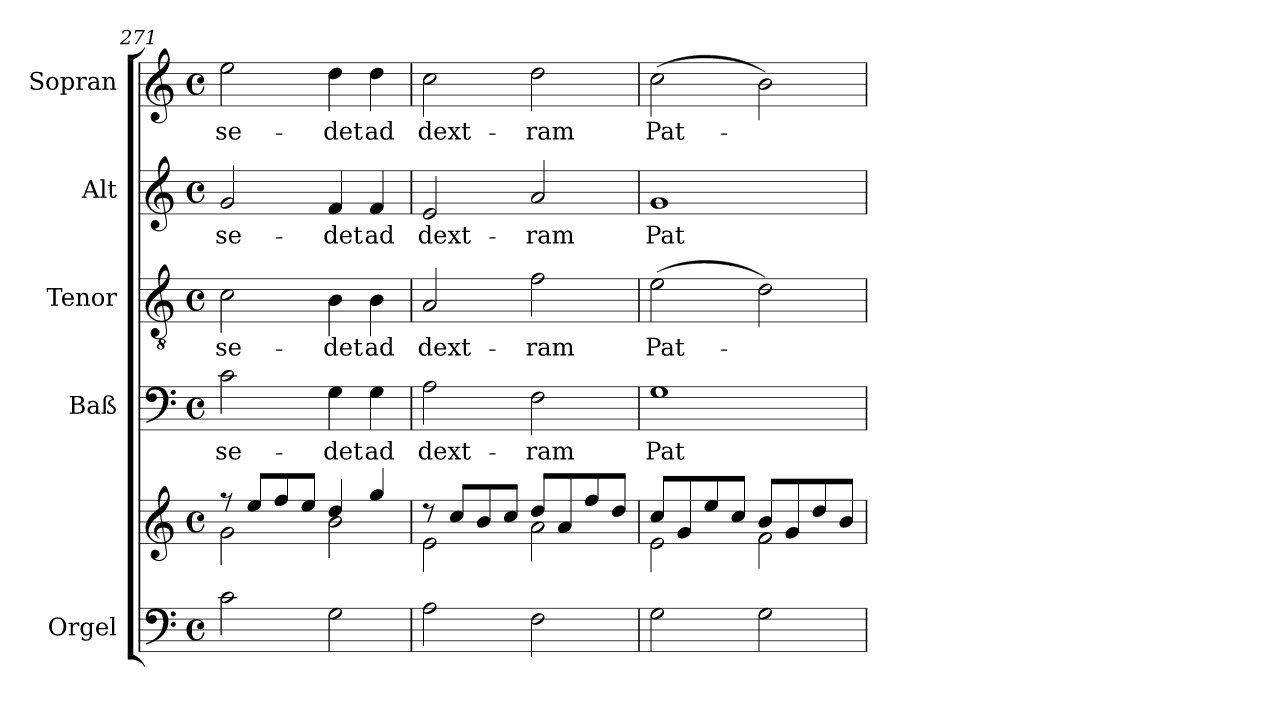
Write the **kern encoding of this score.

**kern	**kern	**kern	**text	**kern	**text	**kern	**text	**kern	**text
*part5	*part5	*part4	*part4	*part3	*part3	*part2	*part2	*part1	*part1
*staff6	*staff5	*staff4	*staff4	*staff3	*staff3	*staff2	*staff2	*staff1	*staff1
*I"Orgel	*	*I"Baß	*	*I"Tenor	*	*I"Alt	*	*I"Sopran	*
*clefF4	*clefG2	*clefF4	*	*clefGv2	*	*clefG2	*	*clefG2	*
*k[]	*k[]	*k[]	*	*k[]	*	*k[]	*	*k[]	*
*C:	*C:	*C:	*	*C:	*	*C:	*	*C:	*
*M4/4	*M4/4	*M4/4	*	*M4/4	*	*M4/4	*	*M4/4	*
*met(c)	*met(c)	*met(c)	*	*met(c)	*	*met(c)	*	*met(c)	*
=271	=271	=271	=271	=271	=271	=271	=271	=271	=271
*	*^	*	*	*	*	*	*	*	*
!	!	!	!	!LO:LY:b	!	!LO:LY:b	!	!LO:LY:b	!	!LO:LY:b
2c\	8ree	2g\	2c\	se-	2c\	se-	2g/	se-	2ee\	se-
.	8ee/L	.	.	.	.	.	.	.	.	.
.	8ff/	.	.	.	.	.	.	.	.	.
.	8ee/J	.	.	.	.	.	.	.	.	.
!	!	!	!	!LO:LY:b	!	!LO:LY:b	!	!LO:LY:b	!	!LO:LY:b
2G\	4dd/	2b\	4G\	-det	4B\	-det	4f/	-det	4dd\	-det
!	!	!	!	!LO:LY:b	!	!LO:LY:b	!	!LO:LY:b	!	!LO:LY:b
.	4gg/	.	4G\	ad	4B\	ad	4f/	ad	4dd\	ad
=272	=272	=272	=272	=272	=272	=272	=272	=272	=272	=272
!	!	!	!	!LO:LY:b	!	!LO:LY:b	!	!LO:LY:b	!	!LO:LY:b
2A\	8rdd	2e\	2A\	dext-	2A/	dext-	2e/	dext-	2cc\	dext-
.	8cc/L	.	.	.	.	.	.	.	.	.
.	8b/	.	.	.	.	.	.	.	.	.
.	8cc/J	.	.	.	.	.	.	.	.	.
!	!	!	!	!LO:LY:b	!	!LO:LY:b	!	!LO:LY:b	!	!LO:LY:b
2F\	8dd/L	2a\	2F\	-ram	2f\	-ram	2a/	-ram	2dd\	-ram
.	8a/	.	.	.	.	.	.	.	.	.
.	8ff/	.	.	.	.	.	.	.	.	.
.	8dd/J	.	.	.	.	.	.	.	.	.
=273	=273	=273	=273	=273	=273	=273	=273	=273	=273	=273
!	!	!	!	!LO:LY:b	!	!LO:LY:b	!	!LO:LY:b	!	!LO:LY:b
2G\	8cc/L	2e\	1G	Pat-	(>2e\	Pat-	1g	Pat-	(>2cc\	Pat-
.	8g/	.	.	.	.	.	.	.	.	.
.	8ee/	.	.	.	.	.	.	.	.	.
.	8cc/J	.	.	.	.	.	.	.	.	.
2G\	8b/L	2f\	.	.	2d\)	.	.	.	2b\)	.
.	8g/	.	.	.	.	.	.	.	.	.
.	8dd/	.	.	.	.	.	.	.	.	.
.	8b/J	.	.	.	.	.	.	.	.	.
*	*v	*v	*	*	*	*	*	*	*	*
=	=	=	=	=	=	=	=	=	=
*-	*-	*-	*-	*-	*-	*-	*-	*-	*-
